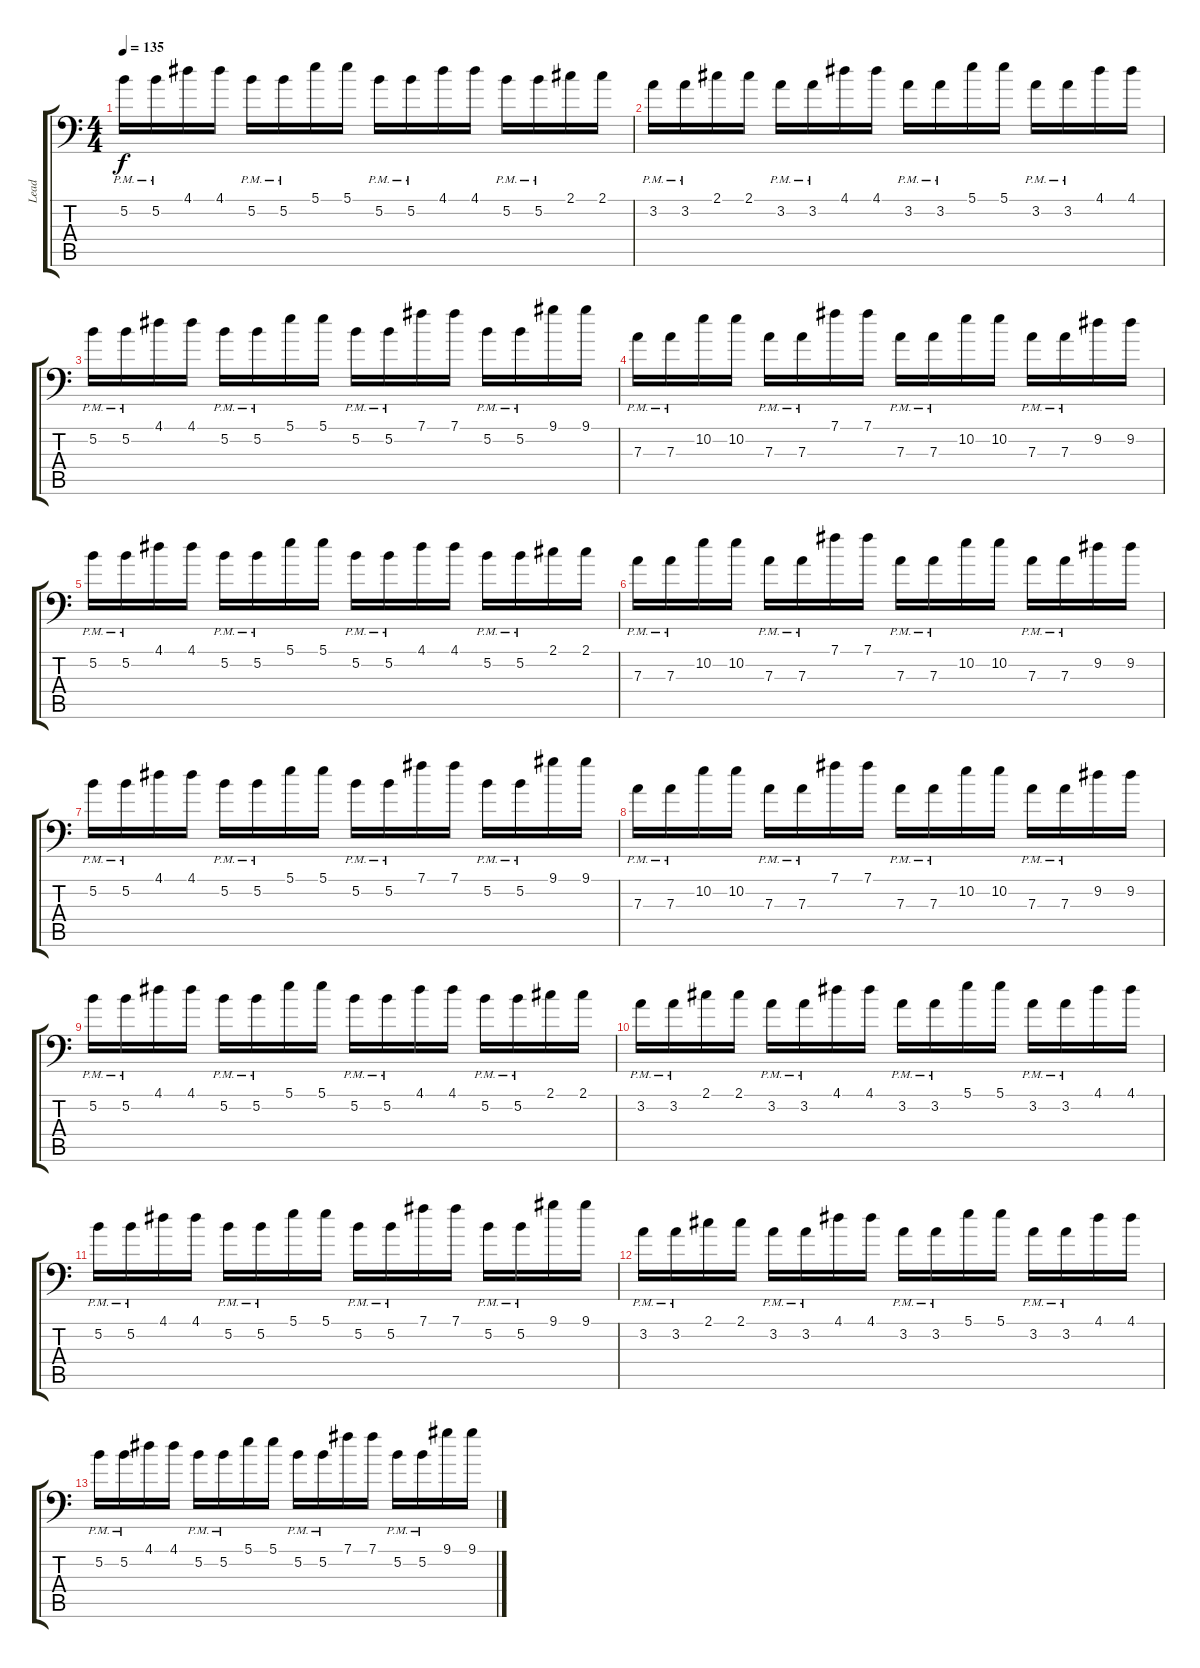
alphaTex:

\track ("Lead" "Lead") {instrument distortionguitar}
\staff {score tabs}
\tuning (B3 Gb3 D3 A2 E2 A1) {hide}
\ts (4 4)
\tempo 135
\clef f4
\ks c
5.2{pm}.16{dy f} 5.2{pm}.16 4.1.16 4.1.16 5.2{pm}.16 5.2{pm}.16 5.1.16 5.1.16 5.2{pm}.16 5.2{pm}.16 4.1.16 4.1.16 5.2{pm}.16 5.2{pm}.16 2.1.16 2.1.16 |
3.2{pm}.16 3.2{pm}.16 2.1.16 2.1.16 3.2{pm}.16 3.2{pm}.16 4.1.16 4.1.16 3.2{pm}.16 3.2{pm}.16 5.1.16 5.1.16 3.2{pm}.16 3.2{pm}.16 4.1.16 4.1.16 |
5.2{pm}.16 5.2{pm}.16 4.1.16 4.1.16 5.2{pm}.16 5.2{pm}.16 5.1.16 5.1.16 5.2{pm}.16 5.2{pm}.16 7.1.16 7.1.16 5.2{pm}.16 5.2{pm}.16 9.1.16 9.1.16 |
7.3{pm}.16{balance 0} 7.3{pm}.16 10.2.16 10.2.16 7.3{pm}.16 7.3{pm}.16 7.1.16 7.1.16 7.3{pm}.16 7.3{pm}.16 10.2.16 10.2.16 7.3{pm}.16 7.3{pm}.16 9.2.16 9.2.16 |
5.2{pm}.16 5.2{pm}.16 4.1.16 4.1.16 5.2{pm}.16 5.2{pm}.16 5.1.16 5.1.16 5.2{pm}.16 5.2{pm}.16 4.1.16 4.1.16 5.2{pm}.16 5.2{pm}.16 2.1.16 2.1.16 |
7.3{pm}.16 7.3{pm}.16 10.2.16 10.2.16 7.3{pm}.16 7.3{pm}.16 7.1.16 7.1.16 7.3{pm}.16 7.3{pm}.16 10.2.16 10.2.16 7.3{pm}.16 7.3{pm}.16 9.2.16 9.2.16 |
5.2{pm}.16 5.2{pm}.16 4.1.16 4.1.16 5.2{pm}.16 5.2{pm}.16 5.1.16 5.1.16 5.2{pm}.16 5.2{pm}.16 7.1.16 7.1.16 5.2{pm}.16 5.2{pm}.16 9.1.16 9.1.16 |
7.3{pm}.16 7.3{pm}.16 10.2.16 10.2.16 7.3{pm}.16 7.3{pm}.16 7.1.16 7.1.16 7.3{pm}.16 7.3{pm}.16 10.2.16 10.2.16 7.3{pm}.16 7.3{pm}.16 9.2.16 9.2.16 |
5.2{pm}.16 5.2{pm}.16 4.1.16 4.1.16 5.2{pm}.16 5.2{pm}.16 5.1.16 5.1.16 5.2{pm}.16 5.2{pm}.16 4.1.16 4.1.16 5.2{pm}.16 5.2{pm}.16 2.1.16 2.1.16 |
3.2{pm}.16 3.2{pm}.16 2.1.16 2.1.16 3.2{pm}.16 3.2{pm}.16 4.1.16 4.1.16 3.2{pm}.16 3.2{pm}.16 5.1.16 5.1.16 3.2{pm}.16 3.2{pm}.16 4.1.16 4.1.16 |
5.2{pm}.16 5.2{pm}.16 4.1.16 4.1.16 5.2{pm}.16 5.2{pm}.16 5.1.16 5.1.16 5.2{pm}.16 5.2{pm}.16 7.1.16 7.1.16 5.2{pm}.16 5.2{pm}.16 9.1.16 9.1.16 |
3.2{pm}.16 3.2{pm}.16 2.1.16 2.1.16 3.2{pm}.16 3.2{pm}.16 4.1.16 4.1.16 3.2{pm}.16 3.2{pm}.16 5.1.16 5.1.16 3.2{pm}.16 3.2{pm}.16 4.1.16 4.1.16 |
5.2{pm}.16 5.2{pm}.16 4.1.16 4.1.16 5.2{pm}.16 5.2{pm}.16 5.1.16 5.1.16 5.2{pm}.16 5.2{pm}.16 7.1.16 7.1.16 5.2{pm}.16 5.2{pm}.16 9.1.16 9.1.16
